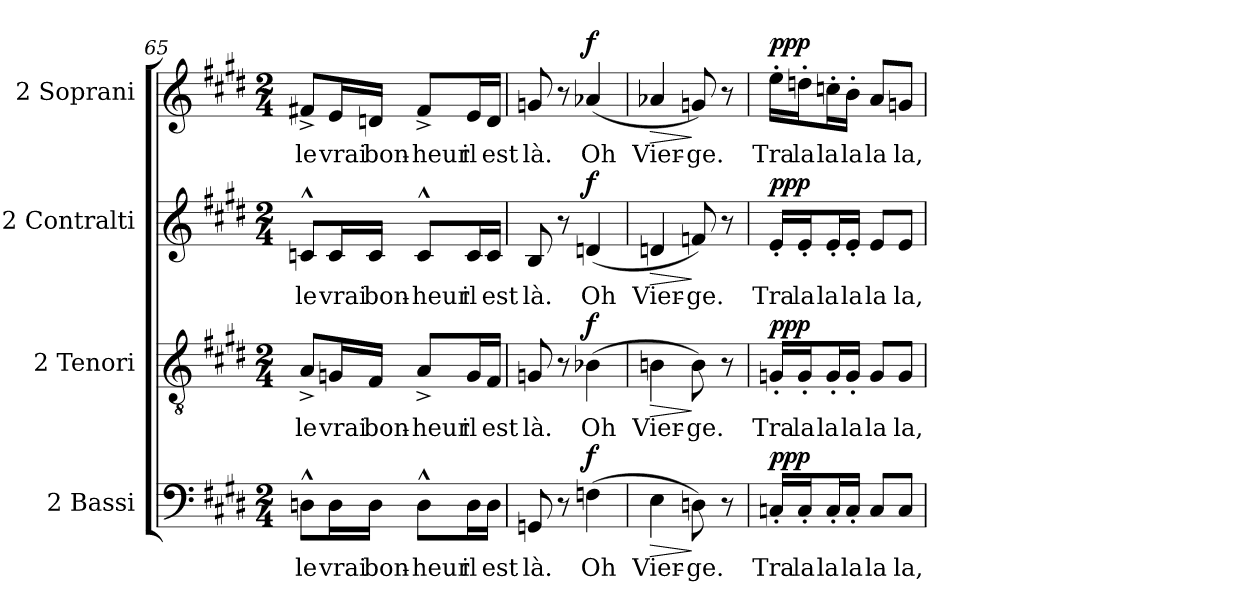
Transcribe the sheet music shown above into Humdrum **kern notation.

**kern	**text	**dynam	**kern	**text	**dynam	**kern	**text	**dynam	**kern	**text	**dynam
*part4	*part4	*part4	*part3	*part3	*part3	*part2	*part2	*part2	*part1	*part1	*part1
*staff4	*staff4	*staff4	*staff3	*staff3	*staff3	*staff2	*staff2	*staff2	*staff1	*staff1	*staff1
*I"2 Bassi	*	*	*I"2 Tenori	*	*	*I"2 Contralti	*	*	*I"2 Soprani	*	*
*I'B.	*	*	*I'T.	*	*	*I'A.	*	*	*I'S.	*	*
*clefF4	*	*	*clefGv2	*	*	*clefG2	*	*	*clefG2	*	*
*	*	*	*ITrd7c12	*	*	*	*	*	*	*	*
*k[f#c#g#d#]	*	*	*k[f#c#g#d#]	*	*	*k[f#c#g#d#]	*	*	*k[f#c#g#d#]	*	*
*E:	*	*	*E:	*	*	*E:	*	*	*E:	*	*
*M2/4	*	*	*M2/4	*	*	*M2/4	*	*	*M2/4	*	*
=65	=65	=65	=65	=65	=65	=65	=65	=65	=65	=65	=65
!	!LO:LY:b:color=#000000	!	!	!	!	!	!	!	!	!	!
!	!	!	!	!LO:LY:b:color=#000000	!	!	!	!	!	!	!
!	!	!	!	!	!	!	!LO:LY:b:color=#000000	!	!	!	!
!	!	!	!	!	!	!	!	!	!	!LO:LY:b:color=#000000	!
8Dn^^i\L	le	.	8AA^i/L	le	.	8cn^^i/L	le	.	8f#X^i/L	le	.
!	!LO:LY:b:color=#000000	!	!	!	!	!	!	!	!	!	!
!	!	!	!	!LO:LY:b:color=#000000	!	!	!	!	!	!	!
!	!	!	!	!	!	!	!LO:LY:b:color=#000000	!	!	!	!
!	!	!	!	!	!	!	!	!	!	!LO:LY:b:color=#000000	!
16Di\L	vrai	.	16GGni/L	vrai	.	16ci/L	vrai	.	16ei/L	vrai	.
!	!LO:LY:b:color=#000000	!	!	!	!	!	!	!	!	!	!
!	!	!	!	!LO:LY:b:color=#000000	!	!	!	!	!	!	!
!	!	!	!	!	!	!	!LO:LY:b:color=#000000	!	!	!	!
!	!	!	!	!	!	!	!	!	!	!LO:LY:b:color=#000000	!
16Di\JJ	bon-	.	16FF#i/JJ	bon-	.	16ci/JJ	bon-	.	16dni/JJ	bon-	.
!	!LO:LY:b:color=#000000	!	!	!	!	!	!	!	!	!	!
!	!	!	!	!LO:LY:b:color=#000000	!	!	!	!	!	!	!
!	!	!	!	!	!	!	!LO:LY:b:color=#000000	!	!	!	!
!	!	!	!	!	!	!	!	!	!	!LO:LY:b:color=#000000	!
8D^^i\L	-heur	.	8AA^i/L	-heur	.	8c^^i/L	-heur	.	8f#^i/L	-heur	.
!	!LO:LY:b:color=#000000	!	!	!	!	!	!	!	!	!	!
!	!	!	!	!LO:LY:b:color=#000000	!	!	!	!	!	!	!
!	!	!	!	!	!	!	!LO:LY:b:color=#000000	!	!	!	!
!	!	!	!	!	!	!	!	!	!	!LO:LY:b:color=#000000	!
16Di\L	il	.	16GGi/L	il	.	16ci/L	il	.	16ei/L	il	.
!	!LO:LY:b:color=#000000	!	!	!	!	!	!	!	!	!	!
!	!	!	!	!LO:LY:b:color=#000000	!	!	!	!	!	!	!
!	!	!	!	!	!	!	!LO:LY:b:color=#000000	!	!	!	!
!	!	!	!	!	!	!	!	!	!	!LO:LY:b:color=#000000	!
16Di\JJ	est	.	16FF#i/JJ	est	.	16ci/JJ	est	.	16di/JJ	est	.
=66	=66	=66	=66	=66	=66	=66	=66	=66	=66	=66	=66
!	!LO:LY:b:color=#000000	!	!	!	!	!	!	!	!	!	!
!	!	!	!	!LO:LY:b:color=#000000	!	!	!	!	!	!	!
!	!	!	!	!	!	!	!LO:LY:b:color=#000000	!	!	!	!
!	!	!	!	!	!	!	!	!	!	!LO:LY:b:color=#000000	!
8GGni/	là.	.	8GGni/	là.	.	8Bi/	là.	.	8gni/	là.	.
8r	.	.	8r	.	.	8r	.	.	8r	.	.
!	!LO:LY:b:color=#000000	!	!	!	!	!	!	!	!	!	!
!	!	!	!	!LO:LY:b:color=#000000	!	!	!	!	!	!	!
!	!	!	!	!	!	!	!LO:LY:b:color=#000000	!	!	!	!
!	!	!	!	!	!	!	!	!	!	!LO:LY:b:color=#000000	!
(4Fni\	Oh	f	(4BB-Xi\	Oh	f	(4dni/	Oh	f	(4a-Xi/	Oh	f
=67	=67	=67	=67	=67	=67	=67	=67	=67	=67	=67	=67
!	!LO:LY:b:color=#000000	!LO:HP:b	!	!	!	!	!	!	!	!	!
!	!	!	!	!LO:LY:b:color=#000000	!LO:HP:b	!	!	!	!	!	!
!	!	!	!	!	!	!	!LO:LY:b:color=#000000	!LO:HP:b	!	!	!
!	!	!	!	!	!	!	!	!	!	!LO:LY:b:color=#000000	!LO:HP:b
4Ei\	Vier-	>	4BBni\	Vier-	>	4dni/	Vier-	>	4a-Xi/	Vier-	>
!	!LO:LY:b:color=#000000	!	!	!	!	!	!	!	!	!	!
!	!	!	!	!LO:LY:b:color=#000000	!	!	!	!	!	!	!
!	!	!	!	!	!	!	!LO:LY:b:color=#000000	!	!	!	!
!	!	!	!	!	!	!	!	!	!	!LO:LY:b:color=#000000	!
8Dni\)	-ge.	]	8BBi\)	-ge.	]	8fni/)	-ge.	]	8gni/)	-ge.	]
8r	.	.	8r	.	.	8r	.	.	8r	.	.
!!LO:PB:g=z
=68	=68	=68	=68	=68	=68	=68	=68	=68	=68	=68	=68
!	!LO:LY:b:color=#000000	!	!	!	!	!	!	!	!	!	!
!	!	!	!	!LO:LY:b:color=#000000	!	!	!	!	!	!	!
!	!	!	!	!	!	!	!LO:LY:b:color=#000000	!	!	!	!
!	!	!	!	!	!	!	!	!	!	!LO:LY:b:color=#000000	!
16Cn'i/LL	Tra	ppp	16GGn'i/LL	Tra	ppp	16e'i/LL	Tra	ppp	16ee'i\LL	Tra	ppp
!	!LO:LY:b:color=#000000	!	!	!	!	!	!	!	!	!	!
!	!	!	!	!LO:LY:b:color=#000000	!	!	!	!	!	!	!
!	!	!	!	!	!	!	!LO:LY:b:color=#000000	!	!	!	!
!	!	!	!	!	!	!	!	!	!	!LO:LY:b:color=#000000	!
16C'i/J	la	.	16GG'i/J	la	.	16e'i/J	la	.	16ddn'i\J	la	.
!	!LO:LY:b:color=#000000	!	!	!	!	!	!	!	!	!	!
!	!	!	!	!LO:LY:b:color=#000000	!	!	!	!	!	!	!
!	!	!	!	!	!	!	!LO:LY:b:color=#000000	!	!	!	!
!	!	!	!	!	!	!	!	!	!	!LO:LY:b:color=#000000	!
16C'i/L	la	.	16GG'i/L	la	.	16e'i/L	la	.	16ccn'i\L	la	.
!	!LO:LY:b:color=#000000	!	!	!	!	!	!	!	!	!	!
!	!	!	!	!LO:LY:b:color=#000000	!	!	!	!	!	!	!
!	!	!	!	!	!	!	!LO:LY:b:color=#000000	!	!	!	!
!	!	!	!	!	!	!	!	!	!	!LO:LY:b:color=#000000	!
16C'i/JJ	la	.	16GG'i/JJ	la	.	16e'i/JJ	la	.	16b'i\JJ	la	.
!	!LO:LY:b:color=#000000	!	!	!	!	!	!	!	!	!	!
!	!	!	!	!LO:LY:b:color=#000000	!	!	!	!	!	!	!
!	!	!	!	!	!	!	!LO:LY:b:color=#000000	!	!	!	!
!	!	!	!	!	!	!	!	!	!	!LO:LY:b:color=#000000	!
8Ci/L	la	.	8GGi/L	la	.	8ei/L	la	.	8ai/L	la	.
!	!LO:LY:b:color=#000000	!	!	!	!	!	!	!	!	!	!
!	!	!	!	!LO:LY:b:color=#000000	!	!	!	!	!	!	!
!	!	!	!	!	!	!	!LO:LY:b:color=#000000	!	!	!	!
!	!	!	!	!	!	!	!	!	!	!LO:LY:b:color=#000000	!
8Ci/J	la,	.	8GGi/J	la,	.	8ei/J	la,	.	8gni/J	la,	.
=	=	=	=	=	=	=	=	=	=	=	=
*-	*-	*-	*-	*-	*-	*-	*-	*-	*-	*-	*-
